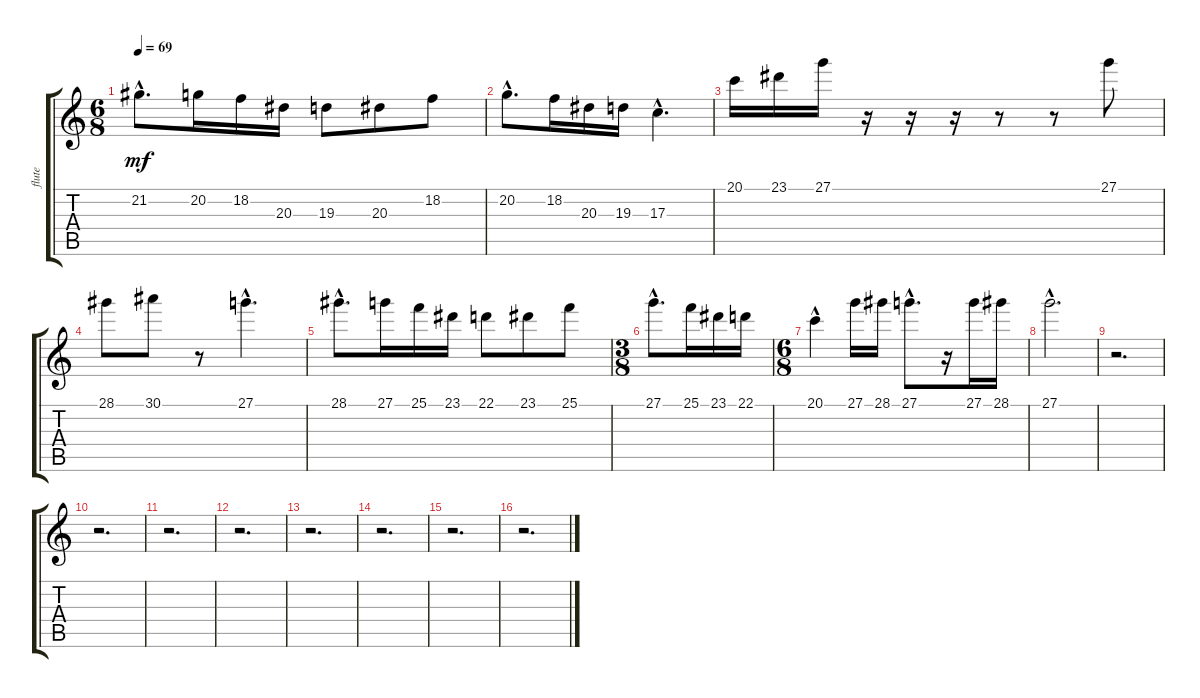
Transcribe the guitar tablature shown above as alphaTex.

\track ("flute" "flute") {instrument oboe}
\staff {score tabs}
\tuning (E4 B3 G3 D3 A2 E2) {hide}
\ts (6 8)
\tempo 69
\clef g2
\ks c
21.2{hac}.8{d dy mf} 20.2.16 18.2.16 20.3.16 19.3.8 20.3.8 18.2.8 |
20.2{hac}.8{d} 18.2.16 20.3.16 19.3.16 17.3{hac}.4{d} |
20.1.16 23.1.16 27.1.16 r.16 r.16 r.16 r.8 r.8 27.1.8 |
28.1.8 30.1.8 r.8 27.1{hac}.4{d} |
28.1{hac}.8{d} 27.1.16 25.1.16 23.1.16 22.1.8 23.1.8 25.1.8 |
\ts (3 8)
27.1{hac}.8{d} 25.1.16 23.1.16 22.1.16 |
\ts (6 8)
20.1{hac}.4 27.1.16 28.1.16 27.1{hac}.8{d} r.16 27.1.16 28.1.16 |
27.1{hac}.2{d} |
r.2{d} |
r.2{d} |
r.2{d} |
r.2{d} |
r.2{d} |
r.2{d} |
r.2{d} |
r.2{d}
